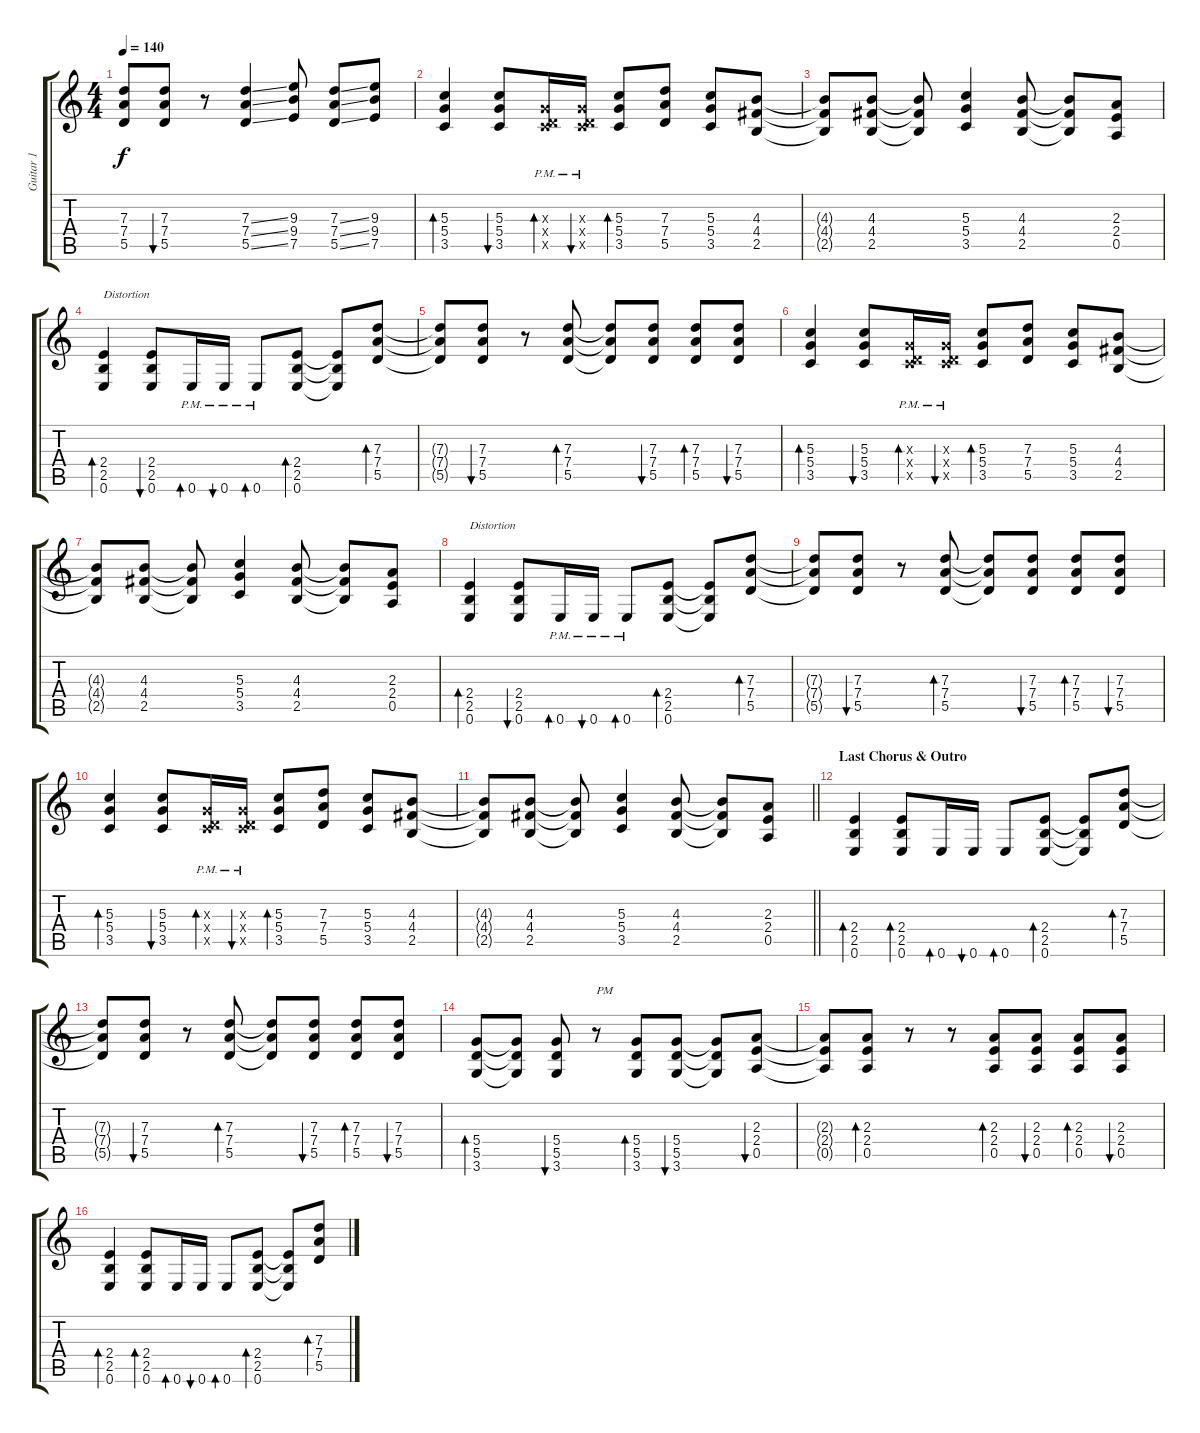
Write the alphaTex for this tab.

\track ("Guitar 1" "Guitar 1") {instrument distortionguitar}
\staff {score tabs}
\tuning (E4 B3 G3 D3 A2 E2) {hide}
\ts (4 4)
\tempo 140
\clef g2
\ks c
(7.3{t} 7.4{t} 5.5{t}).8{dy f} (7.3 7.4 5.5).8{bu 60} r.8 (7.3{ss} 7.4{ss} 5.5{ss}).4 (9.3 9.4 7.5).8 (7.3{ss} 7.4{ss} 5.5{ss}).8 (9.3 9.4 7.5).8 |
(5.3 5.4 3.5).4{bd 60} (5.3 5.4 3.5).8{bu 60} (0.3{x} 0.4{x} 3.5{pm x}).16{bd 60} (0.3{x} 0.4{x} 3.5{pm x}).16{bu 60} (5.3 5.4 3.5).8{bd 60} (7.3 7.4 5.5).8 (5.3 5.4 3.5).8 (4.3 4.4 2.5).8 |
(4.3{t} 4.4{t} 2.5{t}).8 (4.3 4.4 2.5).8 (4.3{t} 4.4{t} 2.5{t}).8 (5.3 5.4 3.5).4 (4.3 4.4 2.5).8 (4.3{t} 4.4{t} 2.5{t}).8 (2.3 2.4 0.5).8 |
(2.4 2.5 0.6).4{bd 60 txt "Distortion"} (2.4 2.5 0.6).8{bu 60} 0.6{pm}.16{bd 60} 0.6{pm}.16{bu 60} 0.6{pm}.8{bd 60} (2.4 2.5 0.6).8{bd 60} (2.4{t} 2.5{t} 0.6{t}).8 (7.3 7.4 5.5).8{bd 60} |
(7.3{t} 7.4{t} 5.5{t}).8 (7.3 7.4 5.5).8{bu 60} r.8 (7.3 7.4 5.5).8{bd 60} (7.3{t} 7.4{t} 5.5{t}).8 (7.3 7.4 5.5).8{bu 60} (7.3 7.4 5.5).8{bd 60} (7.3 7.4 5.5).8{bu 60} |
(5.3 5.4 3.5).4{bd 60} (5.3 5.4 3.5).8{bu 60} (0.3{x} 0.4{x} 3.5{pm x}).16{bd 60} (0.3{x} 0.4{x} 3.5{pm x}).16{bu 60} (5.3 5.4 3.5).8{bd 60} (7.3 7.4 5.5).8 (5.3 5.4 3.5).8 (4.3 4.4 2.5).8 |
(4.3{t} 4.4{t} 2.5{t}).8 (4.3 4.4 2.5).8 (4.3{t} 4.4{t} 2.5{t}).8 (5.3 5.4 3.5).4 (4.3 4.4 2.5).8 (4.3{t} 4.4{t} 2.5{t}).8 (2.3 2.4 0.5).8 |
(2.4 2.5 0.6).4{bd 60 txt "Distortion"} (2.4 2.5 0.6).8{bu 60} 0.6{pm}.16{bd 60} 0.6{pm}.16{bu 60} 0.6{pm}.8{bd 60} (2.4 2.5 0.6).8{bd 60} (2.4{t} 2.5{t} 0.6{t}).8 (7.3 7.4 5.5).8{bd 60} |
(7.3{t} 7.4{t} 5.5{t}).8 (7.3 7.4 5.5).8{bu 60} r.8 (7.3 7.4 5.5).8{bd 60} (7.3{t} 7.4{t} 5.5{t}).8 (7.3 7.4 5.5).8{bu 60} (7.3 7.4 5.5).8{bd 60} (7.3 7.4 5.5).8{bu 60} |
(5.3 5.4 3.5).4{bd 60} (5.3 5.4 3.5).8{bu 60} (0.3{x} 0.4{x} 3.5{pm x}).16{bd 60} (0.3{x} 0.4{x} 3.5{pm x}).16{bu 60} (5.3 5.4 3.5).8{bd 60} (7.3 7.4 5.5).8 (5.3 5.4 3.5).8 (4.3 4.4 2.5).8 |
\barLineRight lightlight
(4.3{t} 4.4{t} 2.5{t}).8 (4.3 4.4 2.5).8 (4.3{t} 4.4{t} 2.5{t}).8 (5.3 5.4 3.5).4 (4.3 4.4 2.5).8 (4.3{t} 4.4{t} 2.5{t}).8 (2.3 2.4 0.5).8 |
\section ("" "Last Chorus & Outro")
(2.4 2.5 0.6).4{bd 60} (2.4 2.5 0.6).8{bd 60} 0.6.16{bd 60} 0.6.16{bu 60} 0.6.8{bd 60} (2.4 2.5 0.6).8{bd 60} (2.4{t} 2.5{t} 0.6{t}).8 (7.3 7.4 5.5).8{bd 60} |
(7.3{t} 7.4{t} 5.5{t}).8 (7.3 7.4 5.5).8{bu 60} r.8 (7.3 7.4 5.5).8{bd 60} (7.3{t} 7.4{t} 5.5{t}).8 (7.3 7.4 5.5).8{bu 60} (7.3 7.4 5.5).8{bd 60} (7.3 7.4 5.5).8{bu 60} |
(5.4 5.5 3.6).8{bd 60} (5.4{t} 5.5{t} 3.6{t}).8 (5.4 5.5 3.6).8{bu 60} r.8{txt "PM"} (5.4 5.5 3.6).8{bd 60} (5.4 5.5 3.6).8{bu 60} (5.4{t} 5.5{t} 3.6{t}).8 (2.3 2.4 0.5).8{bu 60} |
(2.3{t} 2.4{t} 0.5{t}).8 (2.3 2.4 0.5).8{bd 60} r.8 r.8 (2.3 2.4 0.5).8{bd 60} (2.3 2.4 0.5).8{bu 60} (2.3 2.4 0.5).8{bd 60} (2.3 2.4 0.5).8{bu 60} |
(2.4 2.5 0.6).4{bd 60} (2.4 2.5 0.6).8{bd 60} 0.6.16{bd 60} 0.6.16{bu 60} 0.6.8{bd 60} (2.4 2.5 0.6).8{bd 60} (2.4{t} 2.5{t} 0.6{t}).8 (7.3 7.4 5.5).8{bd 60}
